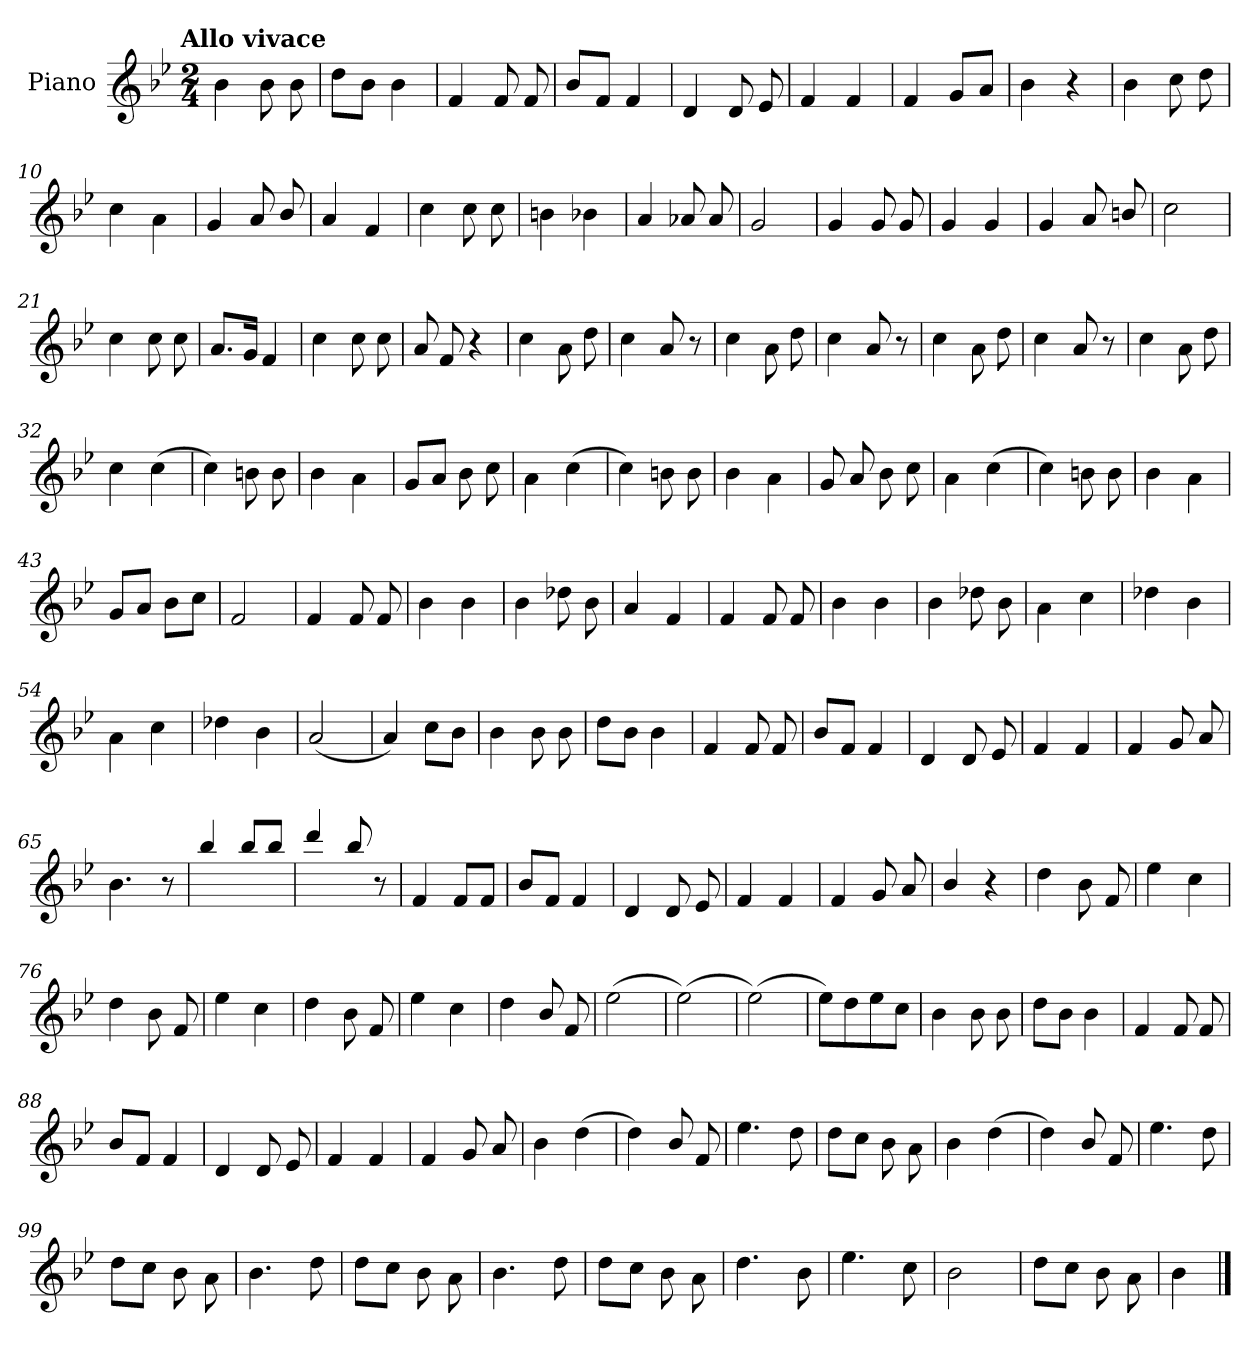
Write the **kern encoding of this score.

**kern
*part1
*staff1
*I"Piano
*I'Pno.
*clefG2
*k[b-e-]
!!LO:TX:omd:t=Allo vivace
*M2/4
*MM92
=1
4b-\
8b-\
8b-\
=2
8dd\L
8b-\J
4b-\
=3
4f/
8f/
8f/
=4
8b-/L
8f/J
4f/
=5
4d/
8d/
8e-/
=6
4f/
4f/
!!LO:LB:g=z
=7
4f/
8g/L
8a/J
=8
4b-\
4r
=9
4b-\
8cc\
8dd\
=10
4cc\
4a\
=11
4g/
8a/
8b-/
=12
4a/
4f/
=13
4cc\
8cc\
8cc\
=14
4bn\
4b-X\
!!LO:LB:g=z
=15
4a/
8a-X/
8a-/
=16
2g/
=17
4g/
8g/
8g/
=18
4g/
4g/
=19
4g/
8a/
8bn/
=20
2cc\
=21
4cc\
8cc\
8cc\
=22
8.a/L
16g/Jk
4f/
!!LO:LB:g=z
=23
4cc\
8cc\
8cc\
=24
8a/
8f/
4r
=25
4cc\
8a\
8dd\
=26
4cc\
8a/
8r
=27
4cc\
8a\
8dd\
=28
4cc\
8a/
8r
=29
4cc\
8a\
8dd\
=30
4cc\
8a/
8r
!!LO:LB:g=z
=31
4cc\
8a\
8dd\
=32
4cc\
(>4cc\
=33
4cc\)
8bn\
8b\
=34
4b-\
4a\
=35
8g/L
8a/J
8b-\
8cc\
=36
4a\
(>4cc\
=37
4cc\)
8bn\
8b\
!!LO:LB:g=z
=38
4b-\
4a\
=39
8g/
8a/
8b-\
8cc\
=40
4a\
(>4cc\
=41
4cc\)
8bn\
8b\
=42
4b-\
4a\
=43
8g/L
8a/J
8b-\L
8cc\J
=44
2f/
!!LO:LB:g=z
=45
4f/
8f/
8f/
=46
4b-\
4b-\
=47
4b-\
8dd-X\
8b-\
=48
4a/
4f/
=49
4f/
8f/
8f/
=50
4b-\
4b-\
=51
4b-\
8dd-X\
8b-\
=52
4a\
4cc\
!!LO:LB:g=z
=53
4dd-X\
4b-\
=54
4a\
4cc\
=55
4dd-X\
4b-\
=56
(<2a/
=57
4a/)
8cc\L
8b-\J
=58
4b-\
8b-\
8b-\
=59
8dd\L
8b-\J
4b-\
!!LO:LB:g=z
=60
4f/
8f/
8f/
=61
8b-/L
8f/J
4f/
=62
4d/
8d/
8e-/
=63
4f/
4f/
=64
4f/
8g/
8a/
=65
4.b-\
8r
=66
4bb-!/
8bb-!/L
8bb-!/J
=67
4ddd!/
8bb-!/
8r
!!LO:LB:g=z
=68
4f/
8f/L
8f/J
=69
8b-/L
8f/J
4f/
=70
4d/
8d/
8e-/
=71
4f/
4f/
=72
4f/
8g/
8a/
=73
4b-/
4r
=74
4dd\
8b-\
8f/
!!LO:PB:g=z
=75
4ee-\
4cc\
=76
4dd\
8b-\
8f/
=77
4ee-\
4cc\
=78
4dd\
8b-\
8f/
=79
4ee-\
4cc\
=80
4dd\
8b-/
8f/
=81
(>2ee-\
=82
(>2ee-\)
=83
(>2ee-\)
!!LO:LB:g=z
=84
8ee-\L)
8dd\
8ee-\
8cc\J
=85
4b-\
8b-\
8b-\
=86
8dd\L
8b-\J
4b-\
=87
4f/
8f/
8f/
=88
8b-/L
8f/J
4f/
=89
4d/
8d/
8e-/
!!LO:LB:g=z
=90
4f/
4f/
=91
4f/
8g/
8a/
=92
4b-\
(>4dd\
=93
4dd\)
8b-/
8f/
=94
4.ee-\
8dd\
=95
8dd\L
8cc\J
8b-\
8a\
!!LO:LB:g=z
=96
4b-\
(>4dd\
=97
4dd\)
8b-/
8f/
=98
4.ee-\
8dd\
=99
8dd\L
8cc\J
8b-\
8a\
=100
4.b-\
8dd\
=101
8dd\L
8cc\J
8b-\
8a\
=102
4.b-\
8dd\
!!LO:LB:g=z
=103
8dd\L
8cc\J
8b-\
8a\
=104
4.dd\
8b-\
=105
4.ee-\
8cc\
=106
2b-\
=107
8dd\L
8cc\J
8b-\
8a\
=108
4b-\
==
*-
